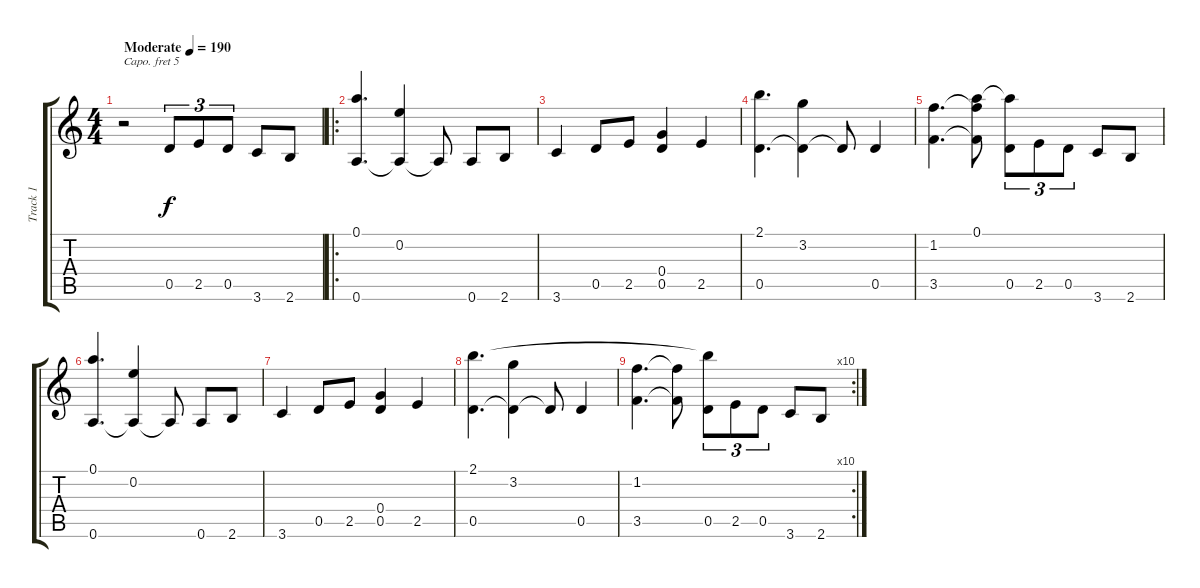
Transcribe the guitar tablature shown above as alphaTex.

\track ("Track 1" "Track 1") {instrument acousticguitarsteel}
\staff {score tabs}
\capo 5
\tuning (E4 B3 G3 D3 A2 E2) {hide}
\ts (4 4)
\tempo (190 "Moderate")
\clef g2
\ks c
r.2{dy f instrument acousticguitarsteel} 0.5.8{tu (3 2)} 2.5.8{tu (3 2)} 0.5.8{tu (3 2)} 3.6.8 2.6.8 |
\ro
(0.1 0.6).4{d} (0.2 0.6{t}).4 0.6{t}.8 0.6.8 2.6.8 |
3.6.4 0.5.8 2.5.8 (0.4 0.5).4 2.5.4 |
(2.1 0.5).4{d} (3.2 0.5{t}).4 0.5{t}.8 0.5.4 |
(1.2 3.5).4{d} (0.1 1.2{t} 3.5{t}).8 (0.1{t} 0.5).8{tu (3 2)} 2.5.8{tu (3 2)} 0.5.8{tu (3 2)} 3.6.8 2.6.8 |
(0.1 0.6).4{d} (0.2 0.6{t}).4 0.6{t}.8 0.6.8 2.6.8 |
3.6.4 0.5.8 2.5.8 (0.4 0.5).4 2.5.4 |
(2.1 0.5).4{d} (3.2 0.5{t}).4 0.5{t}.8 0.5.4 |
\rc 10
(1.2 3.5).4{d} (1.2{t} 3.5{t}).8 (2.1{t} 0.5).8{tu (3 2)} 2.5.8{tu (3 2)} 0.5.8{tu (3 2)} 3.6.8 2.6.8
